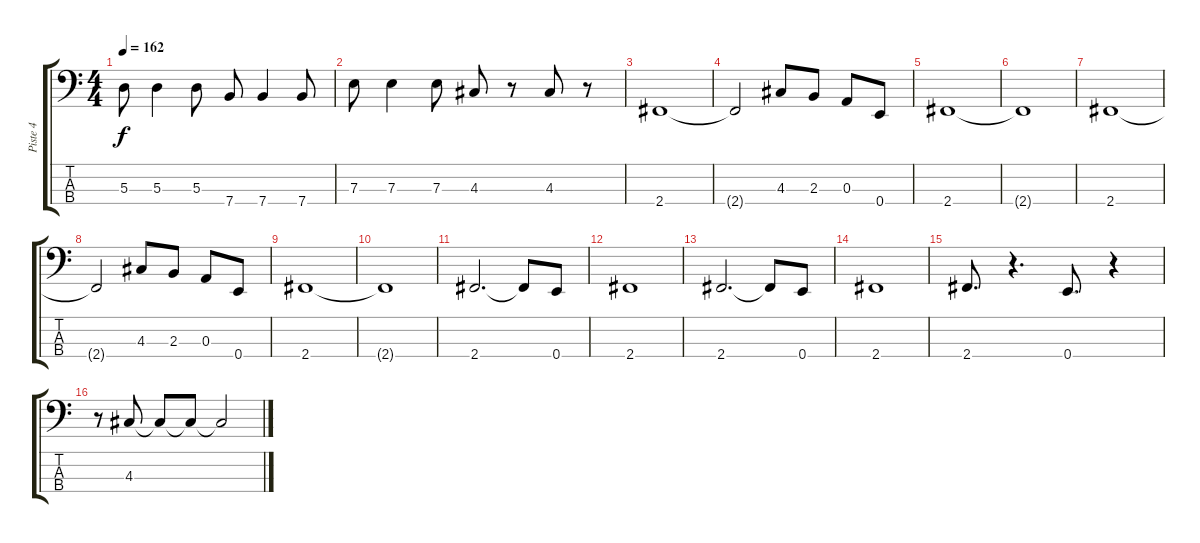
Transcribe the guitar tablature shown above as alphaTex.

\track ("Piste 4" "Piste 4") {instrument electricbasspick}
\staff {score tabs}
\tuning (G2 D2 A1 E1) {hide}
\ts (4 4)
\tempo 162
\clef f4
\ks c
5.3.8{dy f} 5.3.4 5.3.8 7.4.8 7.4.4 7.4.8 |
7.3.8 7.3.4 7.3.8 4.3.8 r.8 4.3.8 r.8 |
2.4.1 |
2.4{t}.2 4.3.8 2.3.8 0.3.8 0.4.8 |
2.4.1 |
2.4{t}.1 |
2.4.1 |
2.4{t}.2 4.3.8 2.3.8 0.3.8 0.4.8 |
2.4.1 |
2.4{t}.1 |
2.4.2{d} 2.4{t}.8 0.4.8 |
2.4.1 |
2.4.2{d} 2.4{t}.8 0.4.8 |
2.4.1 |
2.4.8{d} r.4{d} 0.4.8{d} r.4 |
r.8 4.3.8 4.3{t}.8 4.3{t}.8 4.3{t}.2
